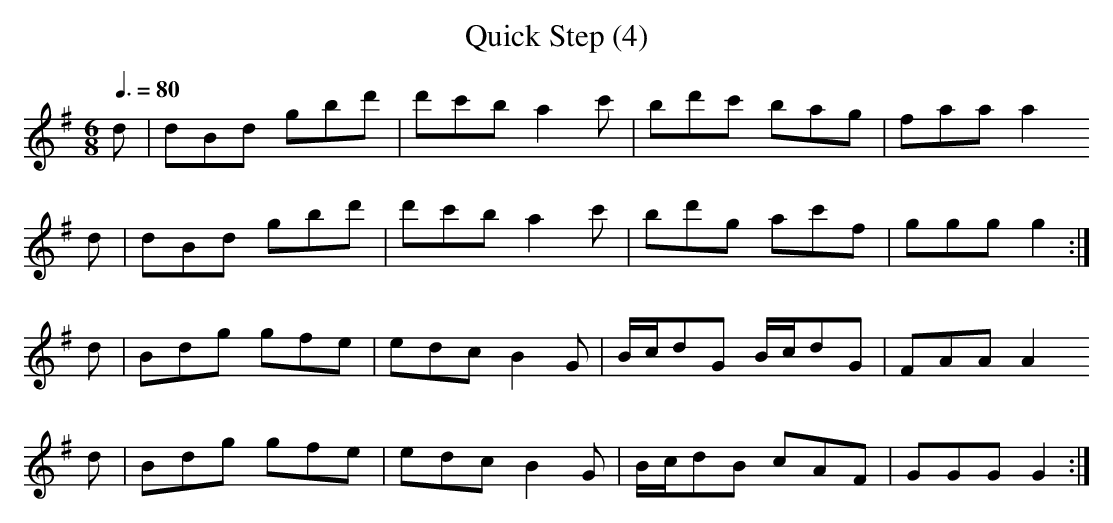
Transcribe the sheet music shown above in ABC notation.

X:1
T:Quick Step (4)
M:6/8
L:1/8
Q:3/8=80
K:G
d|dBd gbd'|d'c'b a2c'|bd'c'  bag   |faa a2
d|dBd gbd'|d'c'b a2c'|bd'g   ac'f  |ggg g2:|
d|Bdg gfe |edc   B2G |B/c/dG B/c/dG|FAA A2
d|Bdg gfe |edc   B2G |B/c/dB cAF   |GGG G2:|
